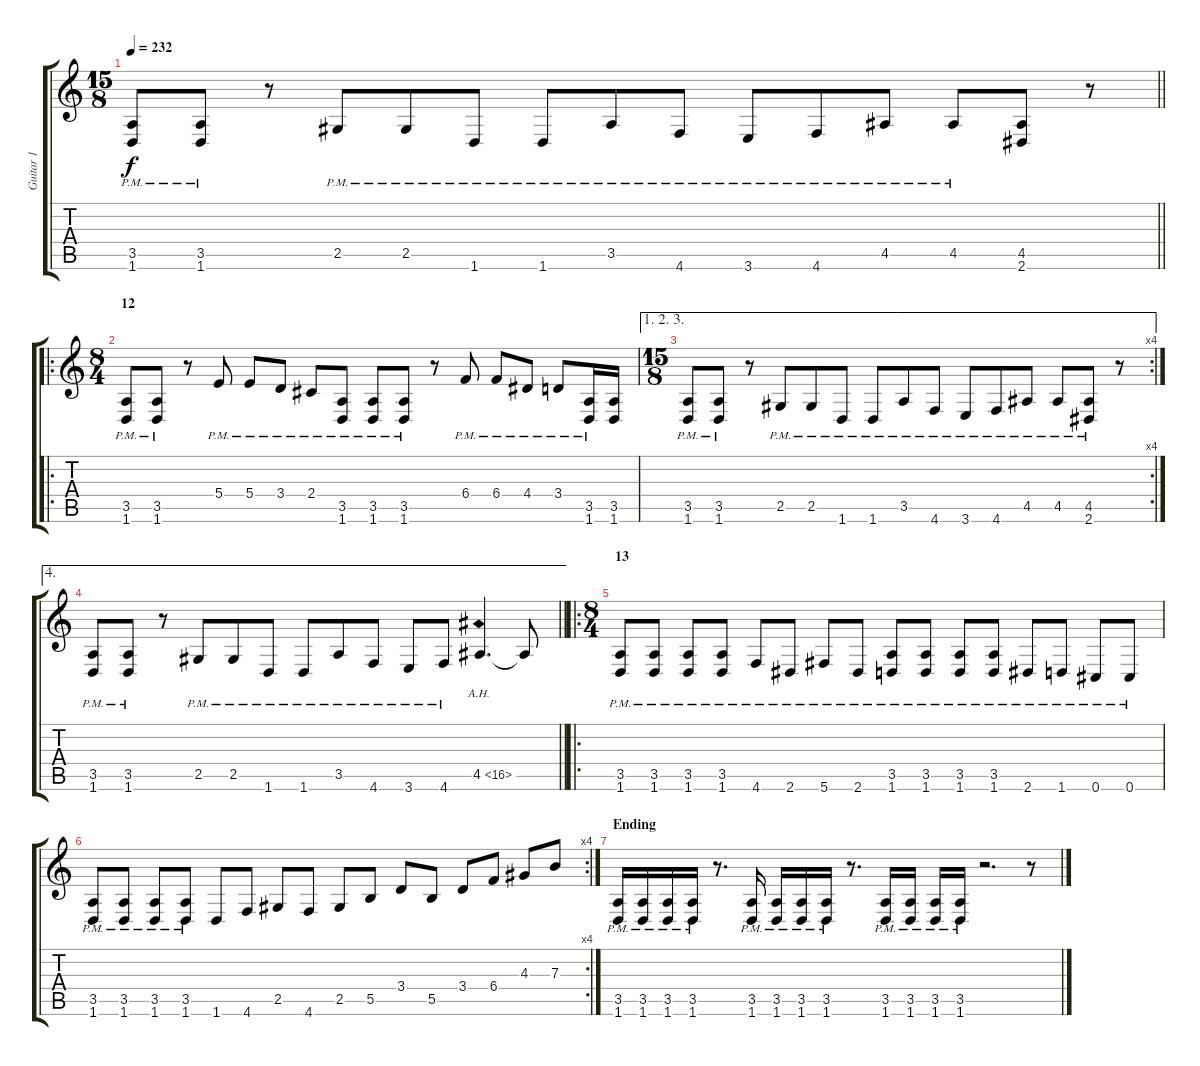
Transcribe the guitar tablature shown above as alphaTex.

\track ("Guitar 1" "Guitar 1") {instrument distortionguitar}
\staff {score tabs}
\tuning (Db4 Ab3 E3 B2 Gb2 Db2) {hide}
\ts (15 8)
\tempo 232
\clef g2
\barLineRight lightlight
\ks c
(3.5{pm} 1.6{pm}).8{dy f} (3.5{pm} 1.6{pm}).8 r.8 2.5{pm}.8 2.5{pm}.8 1.6{pm}.8 1.6{pm}.8 3.5{pm}.8 4.6{pm}.8 3.6{pm}.8 4.6{pm}.8 4.5{pm}.8 4.5{pm}.8 (4.5 2.6).8 r.8 |
\ro
\ts (8 4)
\section ("" "12")
(3.5{pm} 1.6{pm}).8 (3.5{pm} 1.6{pm}).8 r.8 5.4{pm}.8 5.4{pm}.8 3.4{pm}.8 2.4{pm}.8 (3.5{pm} 1.6{pm}).8 (3.5{pm} 1.6{pm}).8 (3.5{pm} 1.6{pm}).8 r.8 6.4{pm}.8 6.4{pm}.8 4.4{pm}.8 3.4{pm}.8 (3.5{pm} 1.6{pm}).16 (3.5 1.6).16 |
\ae (1 2 3)
\rc 4
\ts (15 8)
(3.5{pm} 1.6{pm}).8 (3.5{pm} 1.6{pm}).8 r.8 2.5{pm}.8 2.5{pm}.8 1.6{pm}.8 1.6{pm}.8 3.5{pm}.8 4.6{pm}.8 3.6{pm}.8 4.6{pm}.8 4.5{pm}.8 4.5{pm}.8 (4.5{pm} 2.6{pm}).8 r.8 |
\ae 4
\barLineRight lightlight
(3.5{pm} 1.6{pm}).8 (3.5{pm} 1.6{pm}).8 r.8 2.5{pm}.8 2.5{pm}.8 1.6{pm}.8 1.6{pm}.8 3.5{pm}.8 4.6{pm}.8 3.6{pm}.8 4.6{pm}.8 4.5{ah 12}.4{d instrument guitarharmonics} 4.5{t}.8 |
\ro
\ts (8 4)
\section ("" "13")
(3.5{pm} 1.6{pm}).8{instrument distortionguitar} (3.5{pm} 1.6{pm}).8 (3.5{pm} 1.6{pm}).8 (3.5{pm} 1.6{pm}).8 4.6{pm}.8 2.6{pm}.8 5.6{pm}.8 2.6{pm}.8 (3.5{pm} 1.6{pm}).8 (3.5{pm} 1.6{pm}).8 (3.5{pm} 1.6{pm}).8 (3.5{pm} 1.6{pm}).8 2.6{pm}.8 1.6{pm}.8 0.6{pm}.8 0.6{pm}.8 |
\rc 4
(3.5{pm} 1.6{pm}).8 (3.5{pm} 1.6{pm}).8 (3.5{pm} 1.6{pm}).8 (3.5{pm} 1.6{pm}).8 1.6.8 4.6.8 2.5.8 4.6.8 2.5.8 5.5.8 3.4.8 5.5.8 3.4.8 6.4.8 4.3.8 7.3.8 |
\section ("" "Ending")
(3.5{pm} 1.6{pm}).16 (3.5{pm} 1.6{pm}).16 (3.5{pm} 1.6{pm}).16 (3.5{pm} 1.6{pm}).16 r.8{d} (3.5{pm} 1.6{pm}).16 (3.5{pm} 1.6{pm}).16 (3.5{pm} 1.6{pm}).16 (3.5{pm} 1.6{pm}).16 r.8{d} (3.5{pm} 1.6{pm}).16 (3.5{pm} 1.6{pm}).16 (3.5{pm} 1.6{pm}).16 (3.5{pm} 1.6{pm}).16 r.2{d} r.8
